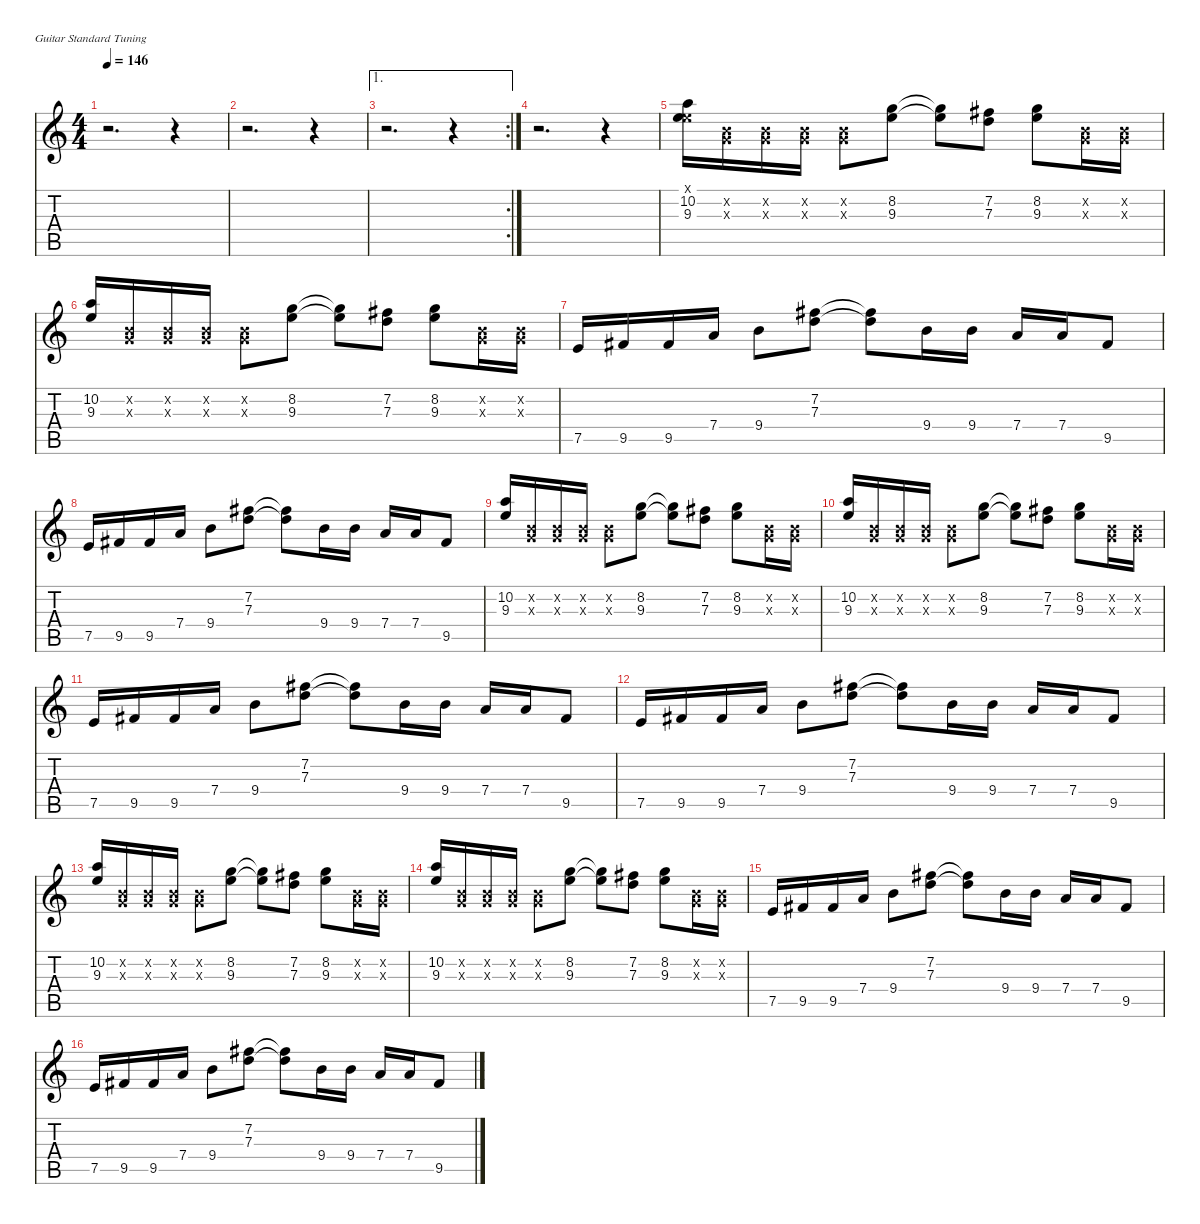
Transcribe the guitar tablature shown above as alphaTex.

\defaultSystemsLayout 4
\hideDynamics
\bracketExtendMode nobrackets
\singleTrackTrackNamePolicy hidden
\multiTrackTrackNamePolicy hidden
\firstSystemTrackNameMode fullname
\firstSystemTrackNameOrientation horizontal
\otherSystemsTrackNameOrientation horizontal
\track ("Guitar 2" "od.guit.") {instrument overdrivenguitar}
\staff {score tabs}
\tuning (E4 B3 G3 D3 A2 E2)
\ts (4 4)
\tempo 146
\clef g2
\ks c
r.2{d dy f beam Down} r.4{beam Down} |
r.2{d beam Down} r.4{beam Down} |
\ae 1
\rc 2
r.2{d beam Down} r.4{beam Down} |
r.2{d beam Down} r.4{beam Down} |
(0.1{x} 10.2 9.3).16{beam Down} (0.2{x} 0.3{x}).16{beam Down} (0.2{x} 0.3{x}).16{beam Down} (0.2{x} 0.3{x}).16{beam Down} (0.2{x} 0.3{x}).8{beam Down} (8.2 9.3).8{beam Down} (8.2{t} 9.3{t}).8{beam Down} (7.2{acc #} 7.3).8{beam Down} (8.2 9.3).8{beam Down} (0.2{x} 0.3{x}).16{beam Down} (0.2{x} 0.3{x}).16{beam Down} |
(10.2 9.3).16{beam Up} (0.2{x} 0.3{x}).16{beam Up} (0.2{x} 0.3{x}).16{beam Up} (0.2{x} 0.3{x}).16{beam Up} (0.2{x} 0.3{x}).8{beam Down} (8.2 9.3).8{beam Down} (8.2{t} 9.3{t}).8{beam Down} (7.2{acc #} 7.3).8{beam Down} (8.2 9.3).8{beam Down} (0.2{x} 0.3{x}).16{beam Down} (0.2{x} 0.3{x}).16{beam Down} |
7.5.16{beam Up} 9.5{acc #}.16{beam Up} 9.5{acc #}.16{beam Up} 7.4.16{beam Up} 9.4.8{beam Down} (7.2{acc #} 7.3).8{beam Down} (7.2{t acc #} 7.3{t}).8{beam Down} 9.4.16{beam Down} 9.4.16{beam Down} 7.4.16{beam Up} 7.4.16{beam Up} 9.5{acc #}.8{beam Up} |
7.5.16{beam Up} 9.5{acc #}.16{beam Up} 9.5{acc #}.16{beam Up} 7.4.16{beam Up} 9.4.8{beam Down} (7.2{acc #} 7.3).8{beam Down} (7.2{t acc #} 7.3{t}).8{beam Down} 9.4.16{beam Down} 9.4.16{beam Down} 7.4.16{beam Up} 7.4.16{beam Up} 9.5{acc #}.8{beam Up} |
(10.2 9.3).16{beam Up} (0.2{x} 0.3{x}).16{beam Up} (0.2{x} 0.3{x}).16{beam Up} (0.2{x} 0.3{x}).16{beam Up} (0.2{x} 0.3{x}).8{beam Down} (8.2 9.3).8{beam Down} (8.2{t} 9.3{t}).8{beam Down} (7.2{acc #} 7.3).8{beam Down} (8.2 9.3).8{beam Down} (0.2{x} 0.3{x}).16{beam Down} (0.2{x} 0.3{x}).16{beam Down} |
(10.2 9.3).16{beam Up} (0.2{x} 0.3{x}).16{beam Up} (0.2{x} 0.3{x}).16{beam Up} (0.2{x} 0.3{x}).16{beam Up} (0.2{x} 0.3{x}).8{beam Down} (8.2 9.3).8{beam Down} (8.2{t} 9.3{t}).8{beam Down} (7.2{acc #} 7.3).8{beam Down} (8.2 9.3).8{beam Down} (0.2{x} 0.3{x}).16{beam Down} (0.2{x} 0.3{x}).16{beam Down} |
7.5.16{beam Up} 9.5{acc #}.16{beam Up} 9.5{acc #}.16{beam Up} 7.4.16{beam Up} 9.4.8{beam Down} (7.2{acc #} 7.3).8{beam Down} (7.2{t acc #} 7.3{t}).8{beam Down} 9.4.16{beam Down} 9.4.16{beam Down} 7.4.16{beam Up} 7.4.16{beam Up} 9.5{acc #}.8{beam Up} |
7.5.16{beam Up} 9.5{acc #}.16{beam Up} 9.5{acc #}.16{beam Up} 7.4.16{beam Up} 9.4.8{beam Down} (7.2{acc #} 7.3).8{beam Down} (7.2{t acc #} 7.3{t}).8{beam Down} 9.4.16{beam Down} 9.4.16{beam Down} 7.4.16{beam Up} 7.4.16{beam Up} 9.5{acc #}.8{beam Up} |
(10.2 9.3).16{beam Up} (0.2{x} 0.3{x}).16{beam Up} (0.2{x} 0.3{x}).16{beam Up} (0.2{x} 0.3{x}).16{beam Up} (0.2{x} 0.3{x}).8{beam Down} (8.2 9.3).8{beam Down} (8.2{t} 9.3{t}).8{beam Down} (7.2{acc #} 7.3).8{beam Down} (8.2 9.3).8{beam Down} (0.2{x} 0.3{x}).16{beam Down} (0.2{x} 0.3{x}).16{beam Down} |
(10.2 9.3).16{beam Up} (0.2{x} 0.3{x}).16{beam Up} (0.2{x} 0.3{x}).16{beam Up} (0.2{x} 0.3{x}).16{beam Up} (0.2{x} 0.3{x}).8{beam Down} (8.2 9.3).8{beam Down} (8.2{t} 9.3{t}).8{beam Down} (7.2{acc #} 7.3).8{beam Down} (8.2 9.3).8{beam Down} (0.2{x} 0.3{x}).16{beam Down} (0.2{x} 0.3{x}).16{beam Down} |
7.5.16{beam Up} 9.5{acc #}.16{beam Up} 9.5{acc #}.16{beam Up} 7.4.16{beam Up} 9.4.8{beam Down} (7.2{acc #} 7.3).8{beam Down} (7.2{t acc #} 7.3{t}).8{beam Down} 9.4.16{beam Down} 9.4.16{beam Down} 7.4.16{beam Up} 7.4.16{beam Up} 9.5{acc #}.8{beam Up} |
7.5.16{beam Up} 9.5{acc #}.16{beam Up} 9.5{acc #}.16{beam Up} 7.4.16{beam Up} 9.4.8{beam Down} (7.2{acc #} 7.3).8{beam Down} (7.2{t acc #} 7.3{t}).8{beam Down} 9.4.16{beam Down} 9.4.16{beam Down} 7.4.16{beam Up} 7.4.16{beam Up} 9.5{acc #}.8{beam Up}
